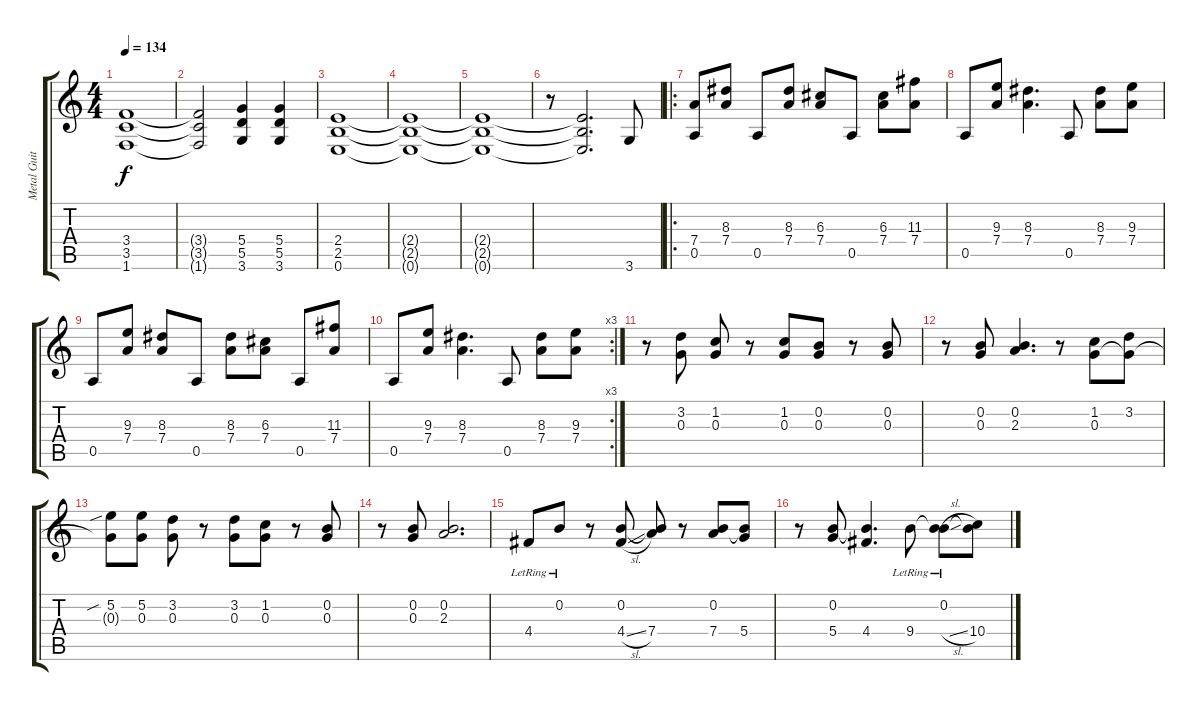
\track ("Metal Guitar 2" "Metal Guit") {instrument distortionguitar}
\staff {score tabs}
\tuning (E4 B3 G3 D3 A2 E2) {hide}
\ts (4 4)
\tempo 134
\clef g2
\ks c
(3.4 3.5 1.6).1{dy f} |
(3.4{t} 3.5{t} 1.6{t}).2 (5.4 5.5 3.6).4 (5.4 5.5 3.6).4 |
(2.4 2.5 0.6).1 |
(2.4{t} 2.5{t} 0.6{t}).1 |
(2.4{t} 2.5{t} 0.6{t}).1 |
r.8 (2.4{t} 2.5{t} 0.6{t}).2{d} 3.6.8 |
\ro
(7.4 0.5).8 (8.3 7.4).8 0.5.8 (8.3 7.4).8 (6.3 7.4).8 0.5.8 (6.3 7.4).8 (11.3 7.4).8 |
0.5.8 (9.3 7.4).8 (8.3 7.4).4{d} 0.5.8 (8.3 7.4).8 (9.3 7.4).8 |
0.5.8 (9.3 7.4).8 (8.3 7.4).8 0.5.8 (8.3 7.4).8 (6.3 7.4).8 0.5.8 (11.3 7.4).8 |
\rc 3
0.5.8 (9.3 7.4).8 (8.3 7.4).4{d} 0.5.8 (8.3 7.4).8 (9.3 7.4).8 |
r.8 (3.2 0.3).8 (1.2 0.3).8 r.8 (1.2 0.3).8 (0.2 0.3).8 r.8 (0.2 0.3).8 |
r.8 (0.2 0.3).8 (0.2 2.3).4{d} r.8 (1.2 0.3).8 (3.2 0.3{t}).8 |
(5.2{sib} 0.3{t}).8 (5.2 0.3).8 (3.2 0.3).8 r.8 (3.2 0.3).8 (1.2 0.3).8 r.8 (0.2 0.3).8 |
r.8 (0.2 0.3).8 (0.2 2.3).2{d} |
4.4{lr}.8 0.2{lr}.8 r.8 (0.2 4.4{sl}).8 (0.2{t} 7.4).8 r.8 (0.2 7.4).8 (0.2{t} 5.4).8 |
r.8 (0.2 5.4).8 (0.2{t} 4.4).4{d} 9.4{lr}.8 (0.2{lr} 9.4{sl t}).8 (0.2{t} 10.4{sl}).8
